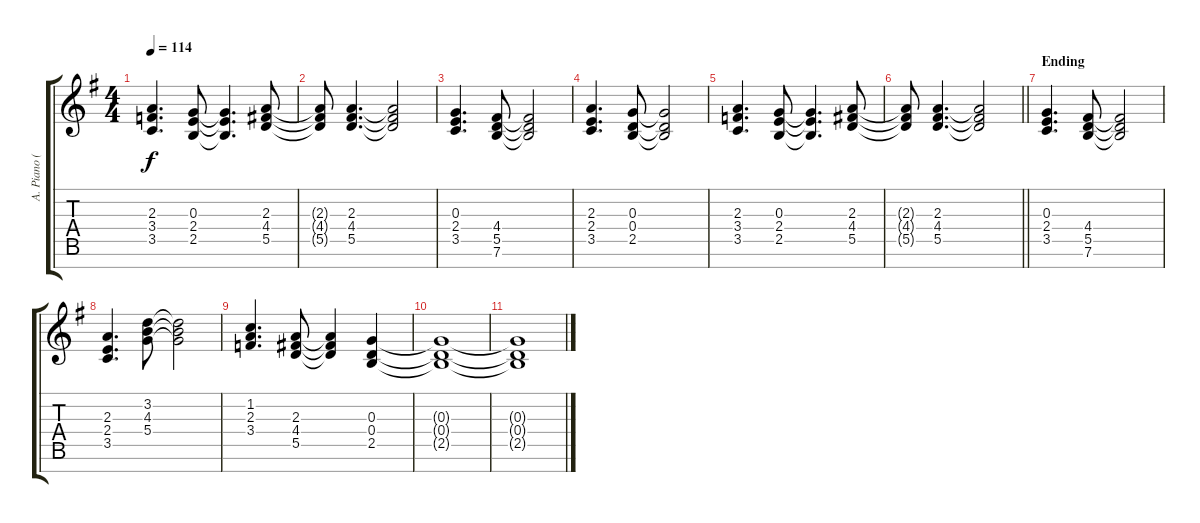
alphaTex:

\track ("A. Piano (Right Hand)" "A. Piano (") {instrument acousticgrandpiano}
\staff {score tabs}
\tuning (E5 B4 G4 D4 A3 E3 B2) {hide}
\ts (4 4)
\tempo 114
\clef g2
\ks g
(2.3 3.4 3.5).4{d dy f} (0.3 2.4 2.5).8 (0.3{t} 2.4{t} 2.5{t}).4{d} (2.3 4.4 5.5).8 |
(2.3{t} 4.4{t} 5.5{t}).8 (2.3 4.4 5.5).4{d} (2.3{t} 4.4{t} 5.5{t}).2 |
(0.3 2.4 3.5).4{d} (4.4 5.5 7.6).8 (4.4{t} 5.5{t} 7.6{t}).2 |
(2.3 2.4 3.5).4{d} (0.3 0.4 2.5).8 (0.3{t} 0.4{t} 2.5{t}).2 |
(2.3 3.4 3.5).4{d} (0.3 2.4 2.5).8 (0.3{t} 2.4{t} 2.5{t}).4{d} (2.3 4.4 5.5).8 |
\barLineRight lightlight
(2.3{t} 4.4{t} 5.5{t}).8 (2.3 4.4 5.5).4{d} (2.3{t} 4.4{t} 5.5{t}).2 |
\section ("" "Ending")
(0.3 2.4 3.5).4{d} (4.4 5.5 7.6).8 (4.4{t} 5.5{t} 7.6{t}).2 |
(2.3 2.4 3.5).4{d} (3.2 4.3 5.4).8 (3.2{t} 4.3{t} 5.4{t}).2 |
(1.2 2.3 3.4).4{d} (2.3 4.4 5.5).8 (2.3{t} 4.4{t} 5.5{t}).4 (0.3 0.4 2.5).4 |
(0.3{t} 0.4{t} 2.5{t}).1 |
(0.3{t} 0.4{t} 2.5{t}).1
